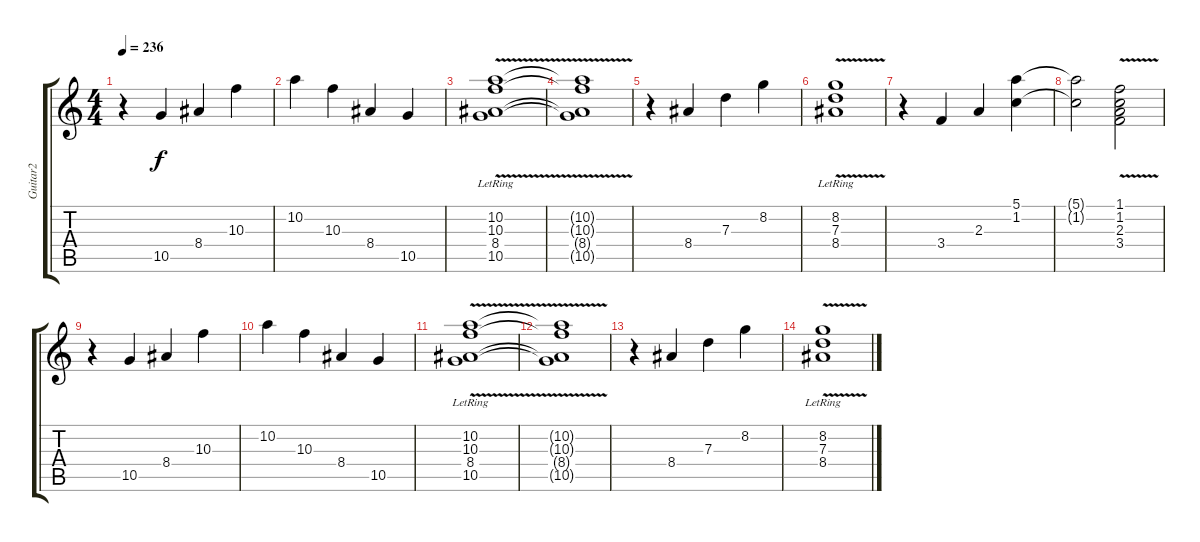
\track ("Guitar2" "Guitar2") {instrument electricguitarclean}
\staff {score tabs}
\tuning (E4 B3 G3 D3 A2 E2) {hide}
\ts (4 4)
\tempo 236
\clef g2
\ks c
r.4{dy f} 10.5.4 8.4.4 10.3.4 |
10.2.4 10.3.4 8.4.4 10.5.4 |
(10.2{v lr} 10.3{v lr} 8.4{v lr} 10.5{v lr}).1 |
(10.2{v t} 10.3{v t} 8.4{v t} 10.5{v t}).1 |
r.4 8.4.4 7.3.4 8.2.4 |
(8.2{v lr} 7.3{v lr} 8.4{v lr}).1 |
r.4 3.4.4 2.3.4 (5.1 1.2).4 |
(5.1{t} 1.2{t}).2 (1.1{v} 1.2 2.3{v} 3.4{v}).2 |
r.4 10.5.4 8.4.4 10.3.4 |
10.2.4 10.3.4 8.4.4 10.5.4 |
(10.2{v lr} 10.3{v lr} 8.4{v lr} 10.5{v lr}).1 |
(10.2{v t} 10.3{v t} 8.4{v t} 10.5{v t}).1 |
r.4 8.4.4 7.3.4 8.2.4 |
(8.2{v lr} 7.3{v lr} 8.4{v lr}).1
